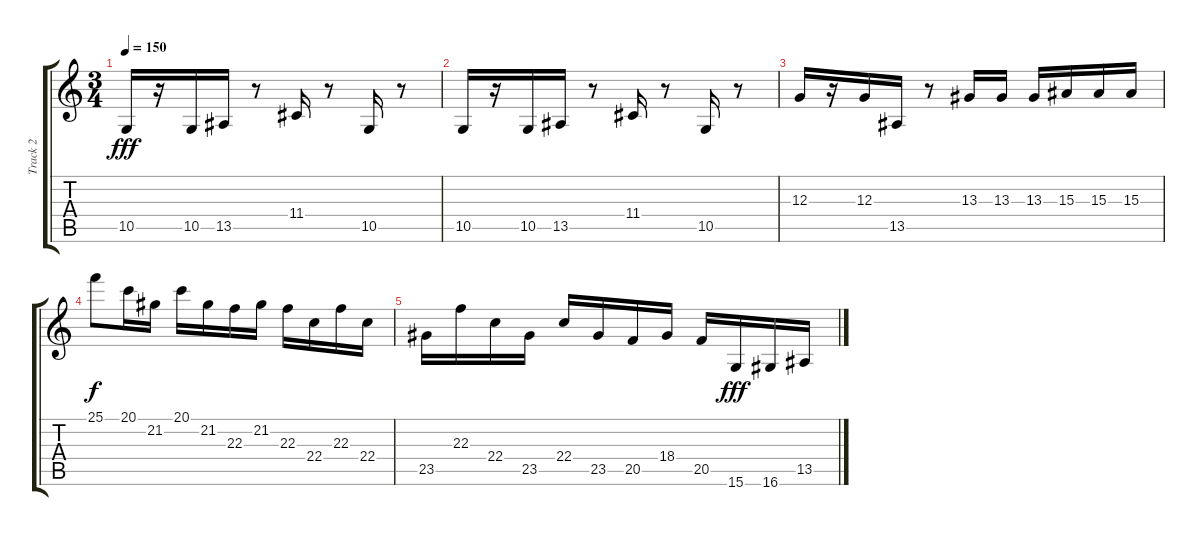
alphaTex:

\track ("Track 2" "Track 2") {instrument lead2sawtooth}
\staff {score tabs}
\tuning (E4 B3 G3 D3 A2 E2) {hide}
\ts (3 4)
\tempo 150
\clef g2
\ks c
10.5.16{dy fff} r.16 10.5.16 13.5.16 r.8 11.4.16 r.8 10.5.16 r.8 |
10.5.16 r.16 10.5.16 13.5.16 r.8 11.4.16 r.8 10.5.16 r.8 |
12.3.16 r.16 12.3.16 13.5.16 r.8 13.3.16 13.3.16 13.3.16 15.3.16 15.3.16 15.3.16 |
25.1.8{dy f} 20.1.16 21.2.16 20.1.16 21.2.16 22.3.16 21.2.16 22.3.16 22.4.16 22.3.16 22.4.16 |
23.5.16 22.3.16 22.4.16 23.5.16 22.4.16 23.5.16 20.5.16 18.4.16 20.5.16 15.6.16{dy fff} 16.6.16 13.5.16
